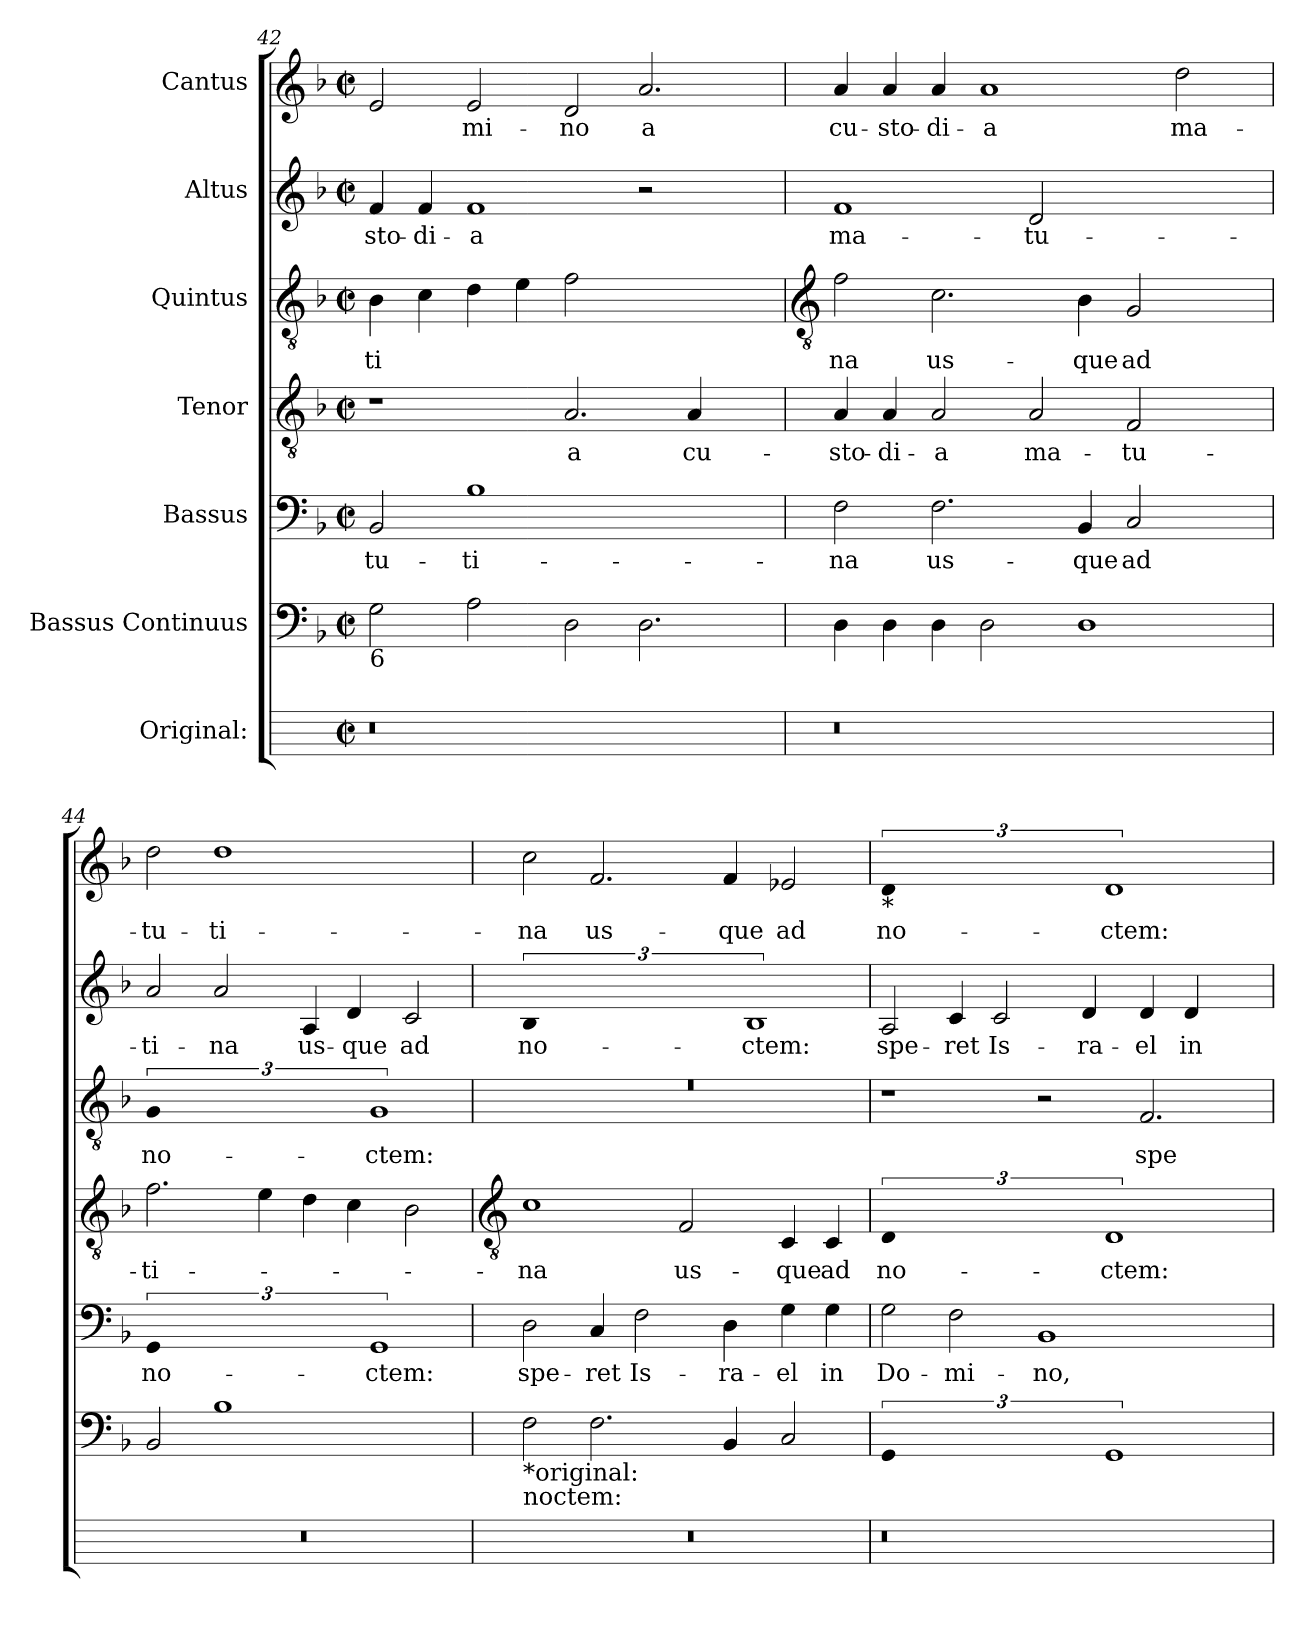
**kern	**kern	**kern	**text	**kern	**text	**kern	**text	**kern	**text	**kern	**text
*part7	*part6	*part5	*part5	*part4	*part4	*part3	*part3	*part2	*part2	*part1	*part1
*staff7	*staff6	*staff5	*staff5	*staff4	*staff4	*staff3	*staff3	*staff2	*staff2	*staff1	*staff1
*I"Original:	*I"Bassus Continuus	*I"Bassus	*	*I"Tenor	*	*I"Quintus	*	*I"Altus	*	*I"Cantus	*
!!LO:LB:g=z
*	*clefF4	*clefF4	*	*clefGv2	*	*clefGv2	*	*clefG2	*	*clefG2	*
*	*k[b-]	*k[b-]	*	*k[b-]	*	*k[b-]	*	*k[b-]	*	*k[b-]	*
*	*F:	*F:	*	*F:	*	*F:	*	*F:	*	*F:	*
*M4/2	*M4/2	*M4/2	*	*M4/2	*	*M4/2	*	*M4/2	*	*M4/2	*
*met(c|)	*met(c|)	*met(c|)	*	*met(c|)	*	*met(c|)	*	*met(c|)	*	*met(c|)	*
=42	=42	=42	=42	=42	=42	=42	=42	=42	=42	=42	=42
!	!LO:TX:b:t=6	!	!	!	!	!	!	!	!	!	!
!	!	!	!LO:LY:b	!	!	!	!LO:LY:b	!	!LO:LY:b	!	!
0r	2G	2BB-	tu-	1r	.	4B-	-ti	4f	-sto-	2e	.
!	!	!	!	!	!	!	!	!	!LO:LY:b	!	!
.	.	.	.	.	.	4c	.	4f	-di-	.	.
!	!	!	!LO:LY:b	!	!	!	!	!	!LO:LY:b	!	!LO:LY:b
.	2A	1B-	-ti-	.	.	4d	.	1f	-a	2e	mi-
.	.	.	.	.	.	4e	.	.	.	.	.
!	!	!	!	!	!LO:LY:b	!	!	!	!	!	!LO:LY:b
.	2D	.	.	2.A	a	2f	.	.	.	2d	-no
!	!	!	!	!	!	!	!	!	!	!	!LO:LY:b
.	2.D	2.ryy	.	.	.	2.ryy	.	2r	.	2.a	a
!	!	!	!	!	!LO:LY:b	!	!	!	!	!	!
.	.	.	.	4A	cu-	.	.	.	.	.	.
4ryy	.	.	.	4ryy	.	.	.	4ryy	.	.	.
!!LO:LB:g=z
=43	=43	=43	=43	=43	=43	=43	=43	=43	=43	=43	=43
*	*	*	*	*	*	*clefGv2	*	*	*	*	*
!	!	!	!LO:LY:b	!	!LO:LY:b	!	!LO:LY:b	!	!LO:LY:b	!	!LO:LY:b
*	*	*	*	*	*	*^	*	*	*	*	*
0r	4D	2F	-na	4A	-sto-	2f	0ryy	na	1f	ma-	4a	cu-
!	!	!	!	!	!LO:LY:b	!	!	!	!	!	!	!LO:LY:b
.	4D	.	.	4A	-di-	.	.	.	.	.	4a	-sto-
!	!	!	!LO:LY:b	!	!LO:LY:b	!	!	!LO:LY:b	!	!	!	!LO:LY:b
.	4D	2.F	us-	2A	-a	2.c	.	us-	.	.	4a	-di-
!	!	!	!	!	!	!	!	!	!	!	!	!LO:LY:b
.	2D	.	.	.	.	.	.	.	.	.	1a	-a
!	!	!	!	!	!LO:LY:b	!	!	!	!	!LO:LY:b	!	!
.	.	.	.	2A	ma-	.	.	.	2d	-tu-	.	.
!	!	!	!LO:LY:b	!	!	!	!	!LO:LY:b	!	!	!	!
.	1D	4BB-	-que	.	.	4B-	.	-que	.	.	.	.
!	!	!	!LO:LY:b	!	!LO:LY:b	!	!	!LO:LY:b	!	!	!	!
.	.	2C	ad	2F	-tu-	2G	.	ad	2.ryy	.	.	.
!	!	!	!	!	!	!	!	!	!	!	!	!LO:LY:b
.	.	.	.	.	.	.	.	.	.	.	2dd	ma-
4ryy	.	4ryy	.	4ryy	.	4ryy	4ryy	.	.	.	.	.
!!LO:LB:g=z
=44	=44	=44	=44	=44	=44	=44	=44	=44	=44	=44	=44	=44
!	!	!LO:N:vis=1	!LO:LY:b	!	!LO:LY:b	!LO:N:vis=1	!	!LO:LY:b	!	!LO:LY:b	!	!LO:LY:b
0r	2BB-	3%4GG	no-	2.f	-ti-	3%4G	0ryy	no-	2a	-ti-	2dd	-tu-
!	!	!	!	!	!	!	!	!	!	!LO:LY:b	!	!LO:LY:b
.	1B-	.	.	.	.	.	.	.	2a	-na	1dd	-ti-
.	.	.	.	4e	.	.	.	.	.	.	.	.
!	!	!	!	!	!	!	!	!	!	!LO:LY:b	!	!
.	.	.	.	4d	.	.	.	.	4A	us-	.	.
!	!	!	!	!	!	!	!	!	!	!LO:LY:b	!	!
.	.	.	.	4c	.	.	.	.	4d	-que	.	.
!	!	!	!LO:LY:b	!	!	!	!	!LO:LY:b	!	!	!	!
.	.	3%2GG	-ctem:	.	.	3%2G	.	-ctem:	.	.	.	.
!	!	!	!	!	!	!	!	!	!	!LO:LY:b	!	!
.	2ryy	.	.	2B-	.	.	.	.	2c	ad	2ryy	.
!!LO:LB:g=z
=45	=45	=45	=45	=45	=45	=45	=45	=45	=45	=45	=45	=45
*	*	*	*	*clefGv2	*	*	*	*	*	*	*	*
!	!LO:TX:b:t=*original&colon;	!	!	!	!	!	!	!	!	!	!	!
!	!LO:TX:b:t=noctem&colon;	!	!	!	!	!	!	!	!	!	!	!
!	!	!	!LO:LY:b	!	!LO:LY:b	!	!	!	!LO:N:vis=1	!LO:LY:b	!	!LO:LY:b
0r	2F	2D	spe-	1c	-na	0r	0ryy	.	3%4B-	no-	2cc	-na
!	!	!	!LO:LY:b	!	!	!	!	!	!	!	!	!LO:LY:b
.	2.F	4C	-ret	.	.	.	.	.	.	.	2.f	us-
!	!	!	!LO:LY:b	!	!	!	!	!	!	!	!	!
.	.	2F	Is-	.	.	.	.	.	.	.	.	.
!	!	!	!	!	!LO:LY:b	!	!	!	!	!	!	!
.	.	.	.	2F	us-	.	.	.	.	.	.	.
!	!	!	!LO:LY:b	!	!	!	!	!	!	!	!	!LO:LY:b
.	4BB-	4D	-ra-	.	.	.	.	.	.	.	4f	-que
!	!	!	!	!	!	!	!	!	!	!LO:LY:b	!	!
.	.	.	.	.	.	.	.	.	3%2B-	-ctem:	.	.
!	!	!	!LO:LY:b	!	!LO:LY:b	!	!	!	!	!	!	!LO:LY:b
.	2C	4G	-el	4C	-que	.	.	.	.	.	2e-X	ad
!	!	!	!LO:LY:b	!	!LO:LY:b	!	!	!	!	!	!	!
.	.	4G	in	4C	ad	.	.	.	.	.	.	.
=46	=46	=46	=46	=46	=46	=46	=46	=46	=46	=46	=46	=46
!	!	!	!	!	!	!	!	!	!	!	!LO:TX:b:t=*	!
!	!LO:N:vis=1	!	!LO:LY:b	!LO:N:vis=1	!LO:LY:b	!	!	!	!	!LO:LY:b	!LO:N:vis=1	!LO:LY:b
0r	3%4GG	2G	Do-	3%4D	no-	1r	1ryy	.	2A	spe-	3%4d	no-
!	!	!	!LO:LY:b	!	!	!	!	!	!	!LO:LY:b	!	!
.	.	2F	-mi-	.	.	.	.	.	4c	-ret	.	.
!	!	!	!	!	!	!	!	!	!	!LO:LY:b	!	!
.	.	.	.	.	.	.	.	.	2c	Is-	.	.
!	!	!	!LO:LY:b	!	!	!	!	!	!	!	!	!
.	.	1BB-	-no,	.	.	2r	2ryy	.	.	.	.	.
!	!	!	!	!	!	!	!	!	!	!LO:LY:b	!	!
.	.	.	.	.	.	.	.	.	4d	-ra-	.	.
!	!	!	!	!	!LO:LY:b	!	!	!	!	!	!	!LO:LY:b
.	3%2GG	.	.	3%2D	-ctem:	.	.	.	.	.	3%2d	-ctem:
!	!	!	!	!	!	!	!	!LO:LY:b	!	!LO:LY:b	!	!
.	.	.	.	.	.	2.F	2ryy	spe-	4d	-el	.	.
!	!	!	!	!	!	!	!	!	!	!LO:LY:b	!	!
.	.	.	.	.	.	.	.	.	4d	in	.	.
4ryy	4ryy	4ryy	.	4ryy	.	.	4ryy	.	4ryy	.	4ryy	.
*	*	*	*	*	*	*v	*v	*	*	*	*	*
=	=	=	=	=	=	=	=	=	=	=	=
*-	*-	*-	*-	*-	*-	*-	*-	*-	*-	*-	*-
